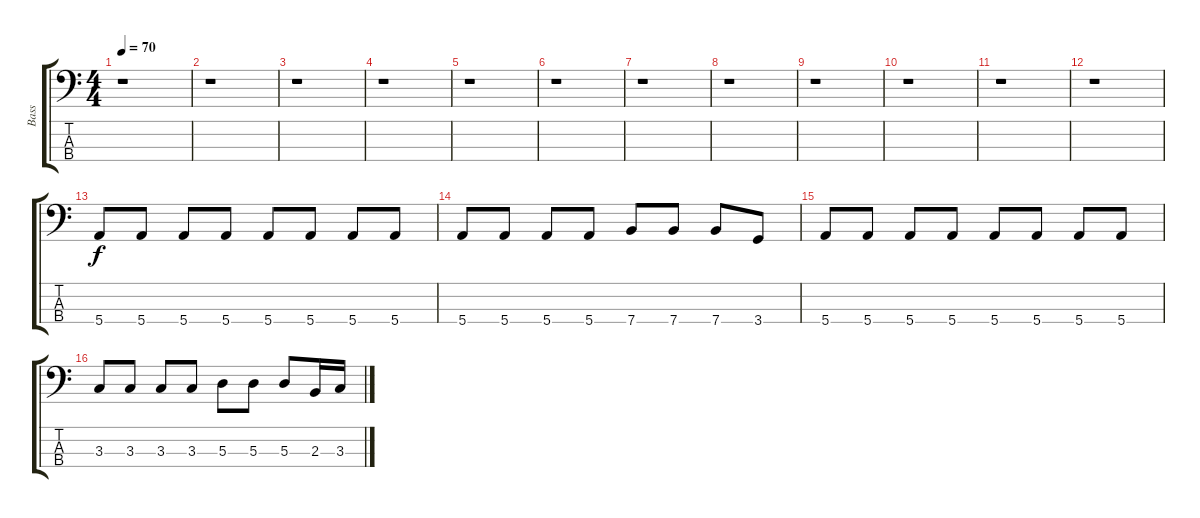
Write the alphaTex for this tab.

\track ("Bass" "Bass") {instrument electricbassfinger}
\staff {score tabs}
\tuning (G2 D2 A1 E1) {hide}
\ts (4 4)
\tempo 70
\clef f4
\ks c
r.1{dy f instrument electricbassfinger} |
r.1 |
r.1 |
r.1 |
r.1 |
r.1 |
r.1 |
r.1 |
r.1 |
r.1 |
r.1 |
r.1 |
5.4.8 5.4.8 5.4.8 5.4.8 5.4.8 5.4.8 5.4.8 5.4.8 |
5.4.8 5.4.8 5.4.8 5.4.8 7.4.8 7.4.8 7.4.8 3.4.8 |
5.4.8 5.4.8 5.4.8 5.4.8 5.4.8 5.4.8 5.4.8 5.4.8 |
3.3.8 3.3.8 3.3.8 3.3.8 5.3.8 5.3.8 5.3.8 2.3.16 3.3.16
